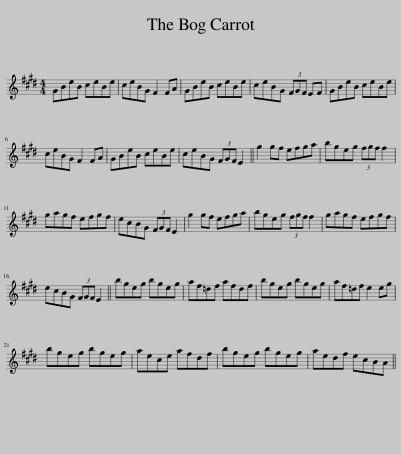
X:1
L:1/8
M:4/4
I:linebreak $
K:E
V:1 treble
V:1
 GBeB ceBe | ceBG F2 FA | GBeB ceBe | ceBG (3FGF EF | GBeB ceBe |$ %5
 ceBG F2 FA | GBeB ceBe | ceBG (3FGF E2 || g2 gf efga | bgeg (3fgf f2 |$ %10
 gagf efgf | ecBG (3FGF E2 | g2 gf efga | bgeg (3fgf f2 | gagf efgf |$ %15
 ecBG (3FGF E2 || bgeg bgeg | af=df afdf | bgeg bgeg | af=df e2 eg |$ %20
 bgeg bgeg | aece afdf | bgeg bgeg | aedf ecBA || %24
